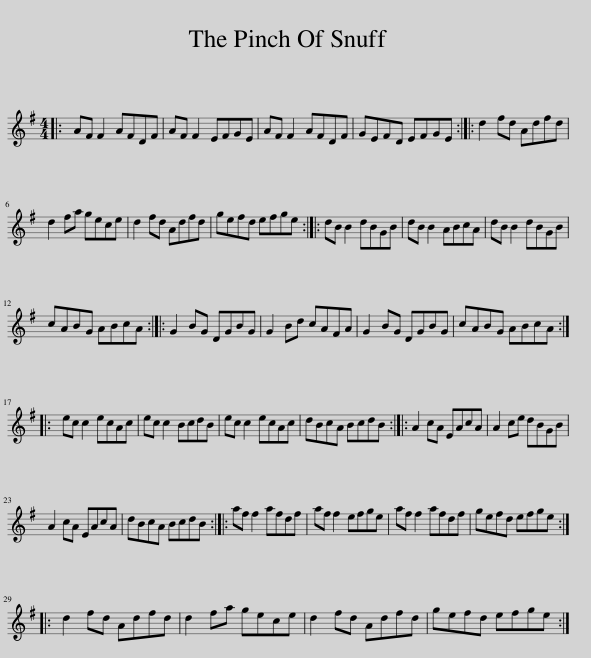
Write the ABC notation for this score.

X:1
L:1/8
M:4/4
I:linebreak $
K:G
V:1 treble
V:1
|: AF F2 AFDF | AF F2 EFGE | AF F2 AFDF | GEFD EFGE :: d2 fd Adfd |$ %5
 d2 fa gece | d2 fd Adfd | gefd efge :: dB B2 dBGB | dB B2 ABcA | %10
 dB B2 dBGB |$ cABG ABcA :: G2 BG DGBG | G2 Bd cAFA | G2 BG DGBG | %15
 cABG ABcA ::$ ec c2 ecAc | ec c2 BcdB | ec c2 ecAc | dBcA BcdB :: %20
 A2 cA EAcA | A2 ce dBGB |$ A2 cA EAcA | dBcA BcdB :: af f2 afdf | %25
 af f2 efge | af f2 afdf | gefd efge ::$ d2 fd Adfd | d2 fa gece | %30
 d2 fd Adfd | gefd efge :| %32
